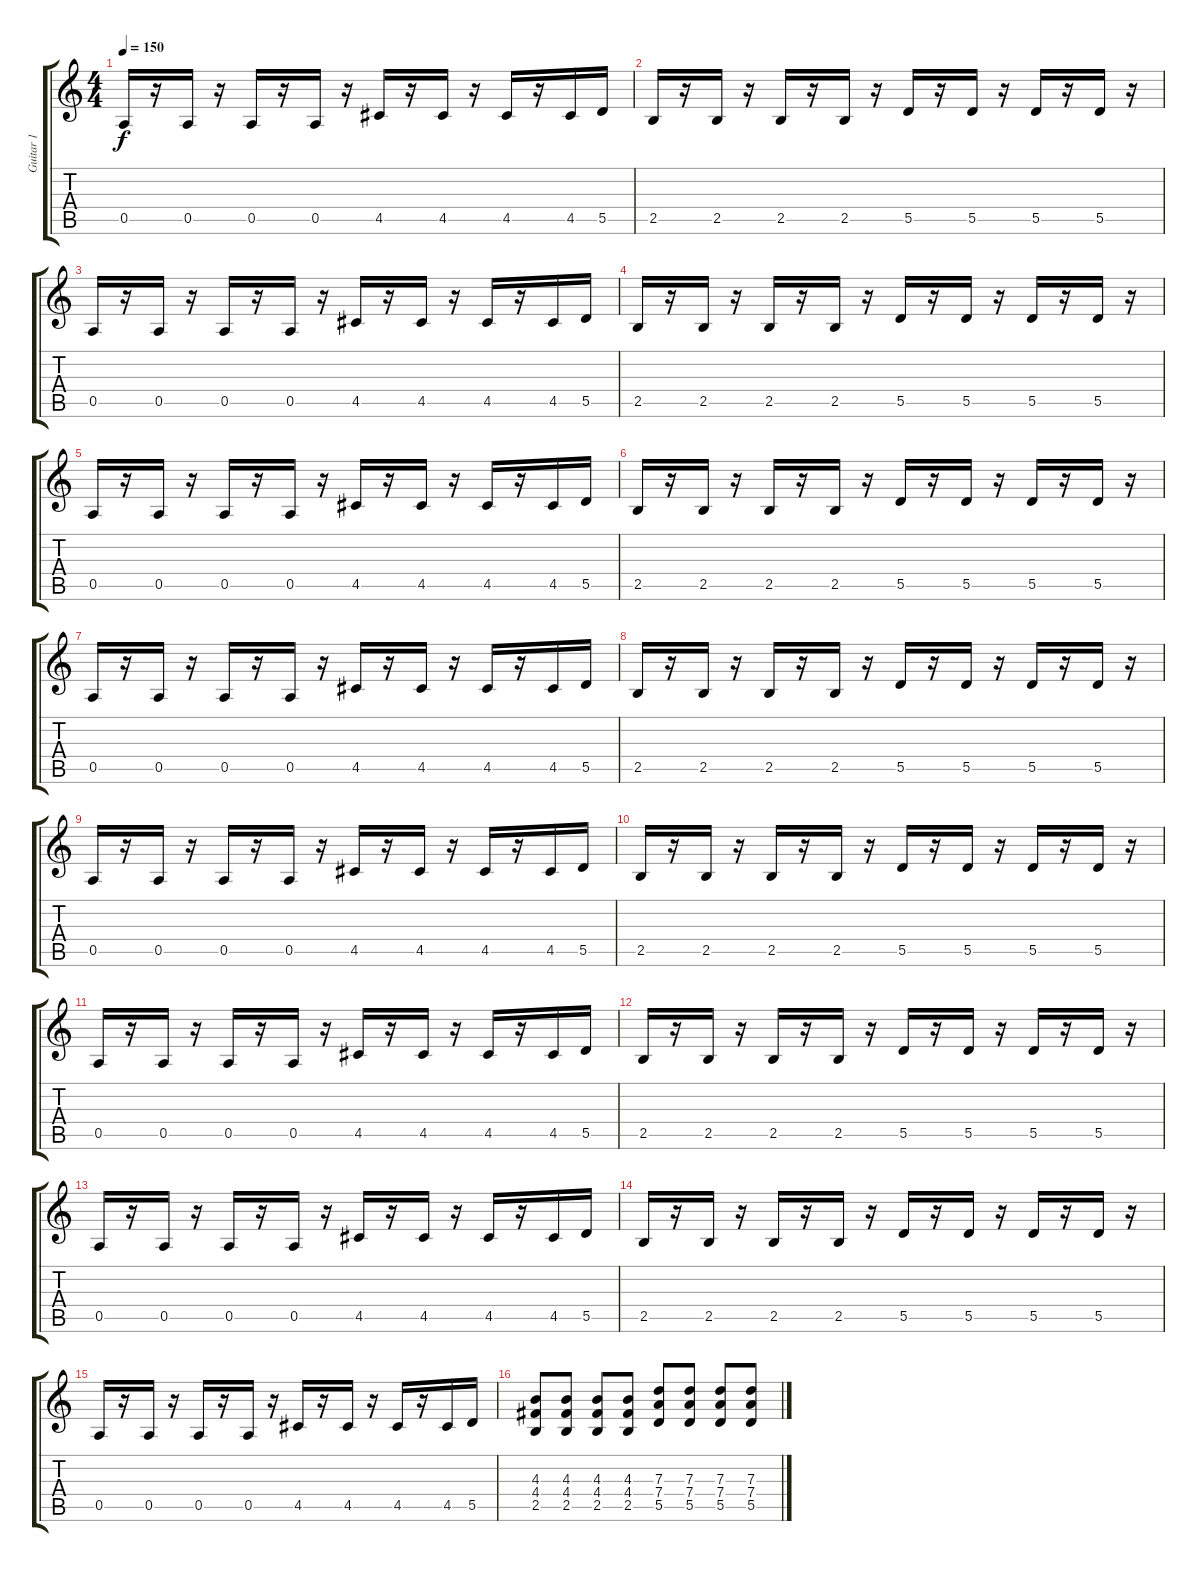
\track ("Guitar 1" "Guitar 1") {instrument distortionguitar}
\staff {score tabs}
\tuning (E4 B3 G3 D3 A2 E2) {hide}
\ts (4 4)
\tempo 150
\clef g2
\ks c
0.5.16{dy f} r.16 0.5.16 r.16 0.5.16 r.16 0.5.16 r.16 4.5.16 r.16 4.5.16 r.16 4.5.16 r.16 4.5.16 5.5.16 |
2.5.16 r.16 2.5.16 r.16 2.5.16 r.16 2.5.16 r.16 5.5.16 r.16 5.5.16 r.16 5.5.16 r.16 5.5.16 r.16 |
0.5.16 r.16 0.5.16 r.16 0.5.16 r.16 0.5.16 r.16 4.5.16 r.16 4.5.16 r.16 4.5.16 r.16 4.5.16 5.5.16 |
2.5.16 r.16 2.5.16 r.16 2.5.16 r.16 2.5.16 r.16 5.5.16 r.16 5.5.16 r.16 5.5.16 r.16 5.5.16 r.16 |
0.5.16 r.16 0.5.16 r.16 0.5.16 r.16 0.5.16 r.16 4.5.16 r.16 4.5.16 r.16 4.5.16 r.16 4.5.16 5.5.16 |
2.5.16 r.16 2.5.16 r.16 2.5.16 r.16 2.5.16 r.16 5.5.16 r.16 5.5.16 r.16 5.5.16 r.16 5.5.16 r.16 |
0.5.16 r.16 0.5.16 r.16 0.5.16 r.16 0.5.16 r.16 4.5.16 r.16 4.5.16 r.16 4.5.16 r.16 4.5.16 5.5.16 |
2.5.16 r.16 2.5.16 r.16 2.5.16 r.16 2.5.16 r.16 5.5.16 r.16 5.5.16 r.16 5.5.16 r.16 5.5.16 r.16 |
0.5.16 r.16 0.5.16 r.16 0.5.16 r.16 0.5.16 r.16 4.5.16 r.16 4.5.16 r.16 4.5.16 r.16 4.5.16 5.5.16 |
2.5.16 r.16 2.5.16 r.16 2.5.16 r.16 2.5.16 r.16 5.5.16 r.16 5.5.16 r.16 5.5.16 r.16 5.5.16 r.16 |
0.5.16 r.16 0.5.16 r.16 0.5.16 r.16 0.5.16 r.16 4.5.16 r.16 4.5.16 r.16 4.5.16 r.16 4.5.16 5.5.16 |
2.5.16 r.16 2.5.16 r.16 2.5.16 r.16 2.5.16 r.16 5.5.16 r.16 5.5.16 r.16 5.5.16 r.16 5.5.16 r.16 |
0.5.16 r.16 0.5.16 r.16 0.5.16 r.16 0.5.16 r.16 4.5.16 r.16 4.5.16 r.16 4.5.16 r.16 4.5.16 5.5.16 |
2.5.16 r.16 2.5.16 r.16 2.5.16 r.16 2.5.16 r.16 5.5.16 r.16 5.5.16 r.16 5.5.16 r.16 5.5.16 r.16 |
0.5.16 r.16 0.5.16 r.16 0.5.16 r.16 0.5.16 r.16 4.5.16 r.16 4.5.16 r.16 4.5.16 r.16 4.5.16 5.5.16 |
(4.3 4.4 2.5).8 (4.3 4.4 2.5).8 (4.3 4.4 2.5).8 (4.3 4.4 2.5).8 (7.3 7.4 5.5).8 (7.3 7.4 5.5).8 (7.3 7.4 5.5).8 (7.3 7.4 5.5).8
